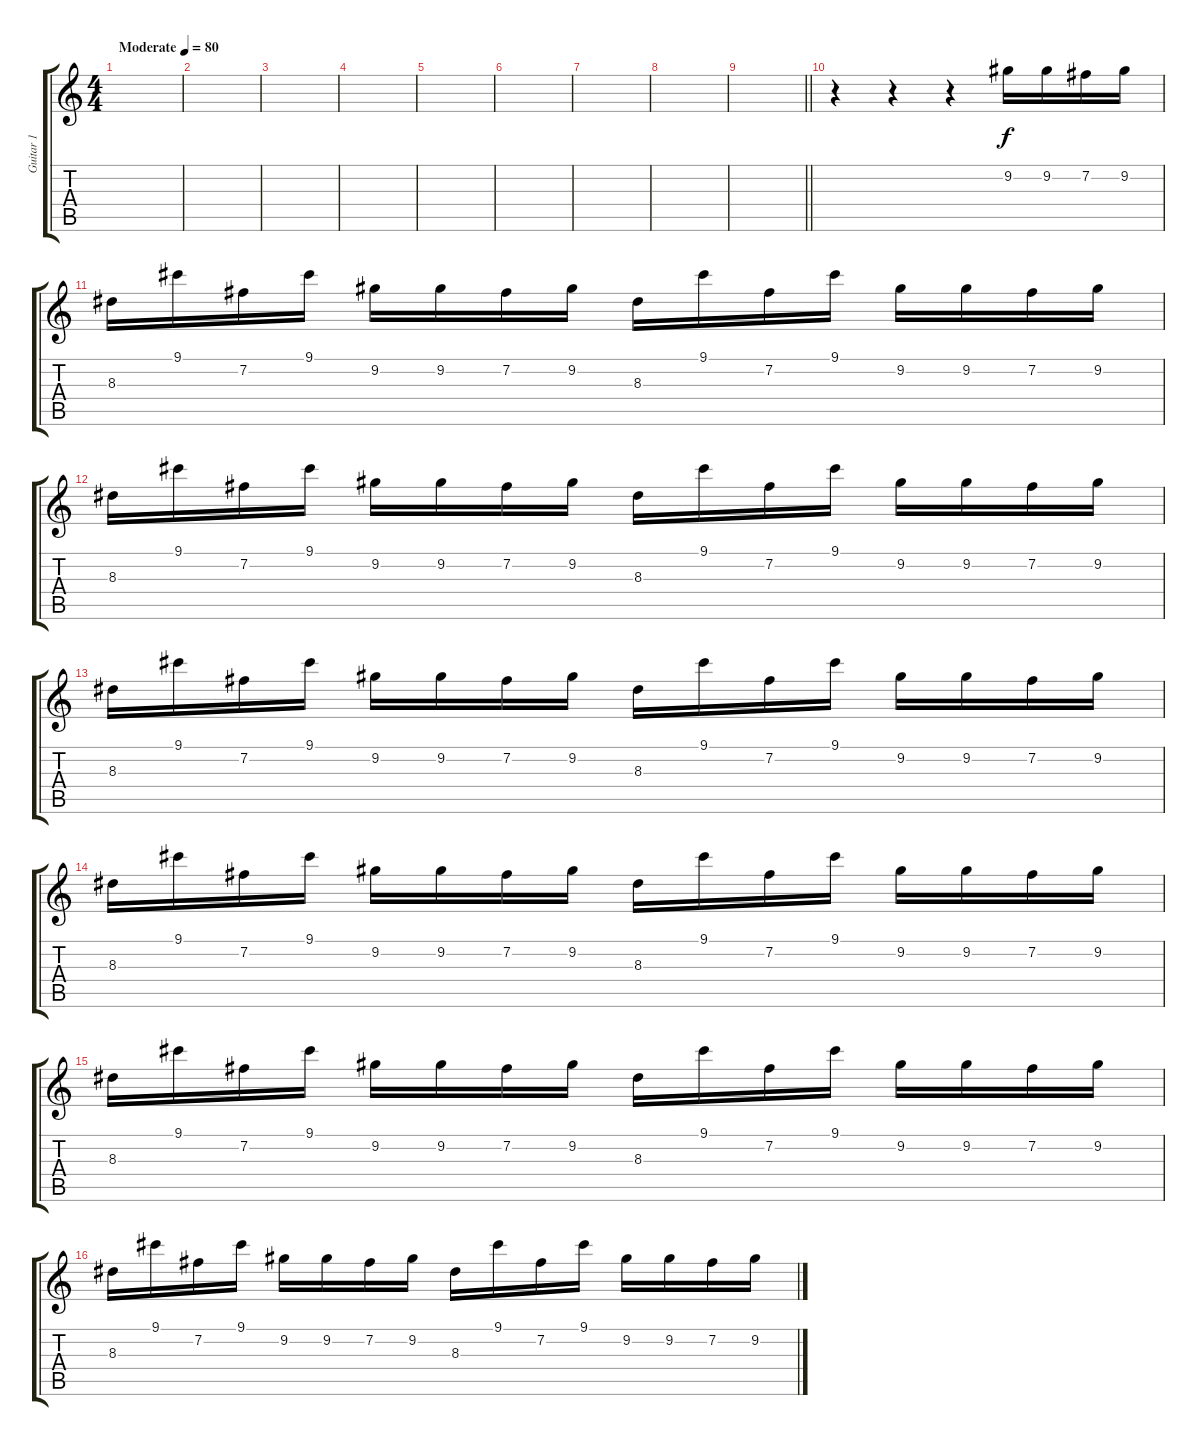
\track ("Guitar 1" "Guitar 1") {instrument overdrivenguitar}
\staff {score tabs}
\tuning (E4 B3 G3 D3 A2 E2) {hide}
\ts (4 4)
\tempo (80 "Moderate")
\clef g2
\ks c
|
|
|
|
|
|
|
|
\barLineRight lightlight
|
r.4 r.4 r.4 9.2.16 9.2.16 7.2.16{txt ""} 9.2.16 |
8.3.16 9.1.16 7.2.16 9.1.16 9.2.16 9.2.16 7.2.16 9.2.16 8.3.16 9.1.16 7.2.16 9.1.16 9.2.16 9.2.16 7.2.16 9.2.16 |
8.3.16 9.1.16 7.2.16 9.1.16 9.2.16 9.2.16 7.2.16 9.2.16 8.3.16 9.1.16 7.2.16 9.1.16 9.2.16 9.2.16 7.2.16 9.2.16 |
8.3.16 9.1.16 7.2.16 9.1.16 9.2.16 9.2.16 7.2.16 9.2.16 8.3.16 9.1.16 7.2.16 9.1.16 9.2.16 9.2.16 7.2.16 9.2.16 |
8.3.16 9.1.16 7.2.16 9.1.16 9.2.16 9.2.16 7.2.16 9.2.16 8.3.16 9.1.16 7.2.16 9.1.16 9.2.16 9.2.16 7.2.16 9.2.16 |
8.3.16 9.1.16 7.2.16 9.1.16 9.2.16 9.2.16 7.2.16 9.2.16 8.3.16 9.1.16 7.2.16 9.1.16 9.2.16 9.2.16 7.2.16 9.2.16 |
8.3.16 9.1.16 7.2.16 9.1.16 9.2.16 9.2.16 7.2.16 9.2.16 8.3.16 9.1.16 7.2.16 9.1.16 9.2.16 9.2.16 7.2.16 9.2.16
